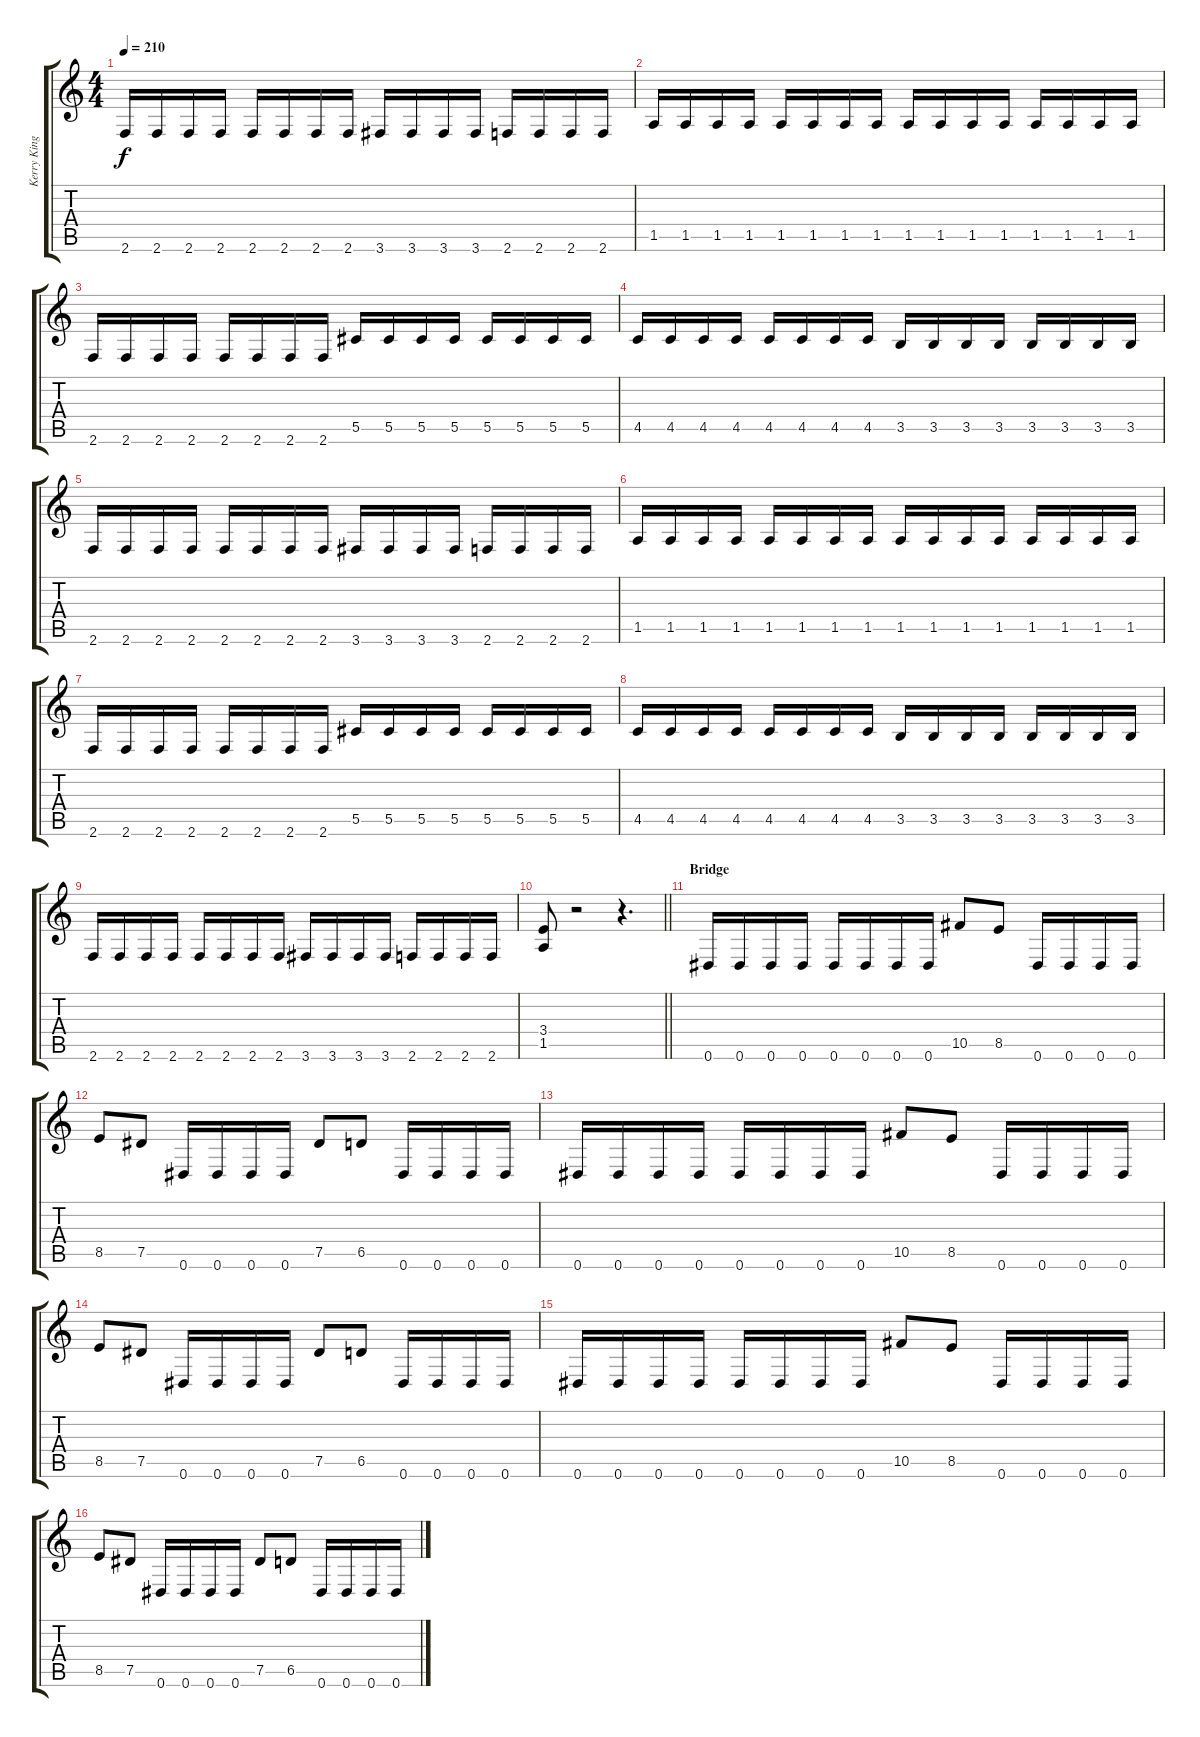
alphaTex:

\track ("Kerry King" "Kerry King") {instrument distortionguitar}
\staff {score tabs}
\tuning (Eb4 Bb3 Gb3 Db3 Ab2 Eb2) {hide}
\ts (4 4)
\tempo 210
\clef g2
\ks c
2.6.16{dy f} 2.6.16 2.6.16 2.6.16 2.6.16 2.6.16 2.6.16 2.6.16 3.6.16 3.6.16 3.6.16 3.6.16 2.6.16 2.6.16 2.6.16 2.6.16 |
1.5.16 1.5.16 1.5.16 1.5.16 1.5.16 1.5.16 1.5.16 1.5.16 1.5.16 1.5.16 1.5.16 1.5.16 1.5.16 1.5.16 1.5.16 1.5.16 |
2.6.16 2.6.16 2.6.16 2.6.16 2.6.16 2.6.16 2.6.16 2.6.16 5.5.16 5.5.16 5.5.16 5.5.16 5.5.16 5.5.16 5.5.16 5.5.16 |
4.5.16 4.5.16 4.5.16 4.5.16 4.5.16 4.5.16 4.5.16 4.5.16 3.5.16 3.5.16 3.5.16 3.5.16 3.5.16 3.5.16 3.5.16 3.5.16 |
2.6.16 2.6.16 2.6.16 2.6.16 2.6.16 2.6.16 2.6.16 2.6.16 3.6.16 3.6.16 3.6.16 3.6.16 2.6.16 2.6.16 2.6.16 2.6.16 |
1.5.16 1.5.16 1.5.16 1.5.16 1.5.16 1.5.16 1.5.16 1.5.16 1.5.16 1.5.16 1.5.16 1.5.16 1.5.16 1.5.16 1.5.16 1.5.16 |
2.6.16 2.6.16 2.6.16 2.6.16 2.6.16 2.6.16 2.6.16 2.6.16 5.5.16 5.5.16 5.5.16 5.5.16 5.5.16 5.5.16 5.5.16 5.5.16 |
4.5.16 4.5.16 4.5.16 4.5.16 4.5.16 4.5.16 4.5.16 4.5.16 3.5.16 3.5.16 3.5.16 3.5.16 3.5.16 3.5.16 3.5.16 3.5.16 |
2.6.16 2.6.16 2.6.16 2.6.16 2.6.16 2.6.16 2.6.16 2.6.16 3.6.16 3.6.16 3.6.16 3.6.16 2.6.16 2.6.16 2.6.16 2.6.16 |
\barLineRight lightlight
(3.4 1.5).8 r.2 r.4{d} |
\section ("" "Bridge")
0.6.16 0.6.16 0.6.16 0.6.16 0.6.16 0.6.16 0.6.16 0.6.16 10.5.8 8.5.8 0.6.16 0.6.16 0.6.16 0.6.16 |
8.5.8 7.5.8 0.6.16 0.6.16 0.6.16 0.6.16 7.5.8 6.5.8 0.6.16 0.6.16 0.6.16 0.6.16 |
0.6.16 0.6.16 0.6.16 0.6.16 0.6.16 0.6.16 0.6.16 0.6.16 10.5.8 8.5.8 0.6.16 0.6.16 0.6.16 0.6.16 |
8.5.8 7.5.8 0.6.16 0.6.16 0.6.16 0.6.16 7.5.8 6.5.8 0.6.16 0.6.16 0.6.16 0.6.16 |
0.6.16 0.6.16 0.6.16 0.6.16 0.6.16 0.6.16 0.6.16 0.6.16 10.5.8 8.5.8 0.6.16 0.6.16 0.6.16 0.6.16 |
8.5.8 7.5.8 0.6.16 0.6.16 0.6.16 0.6.16 7.5.8 6.5.8 0.6.16 0.6.16 0.6.16 0.6.16
